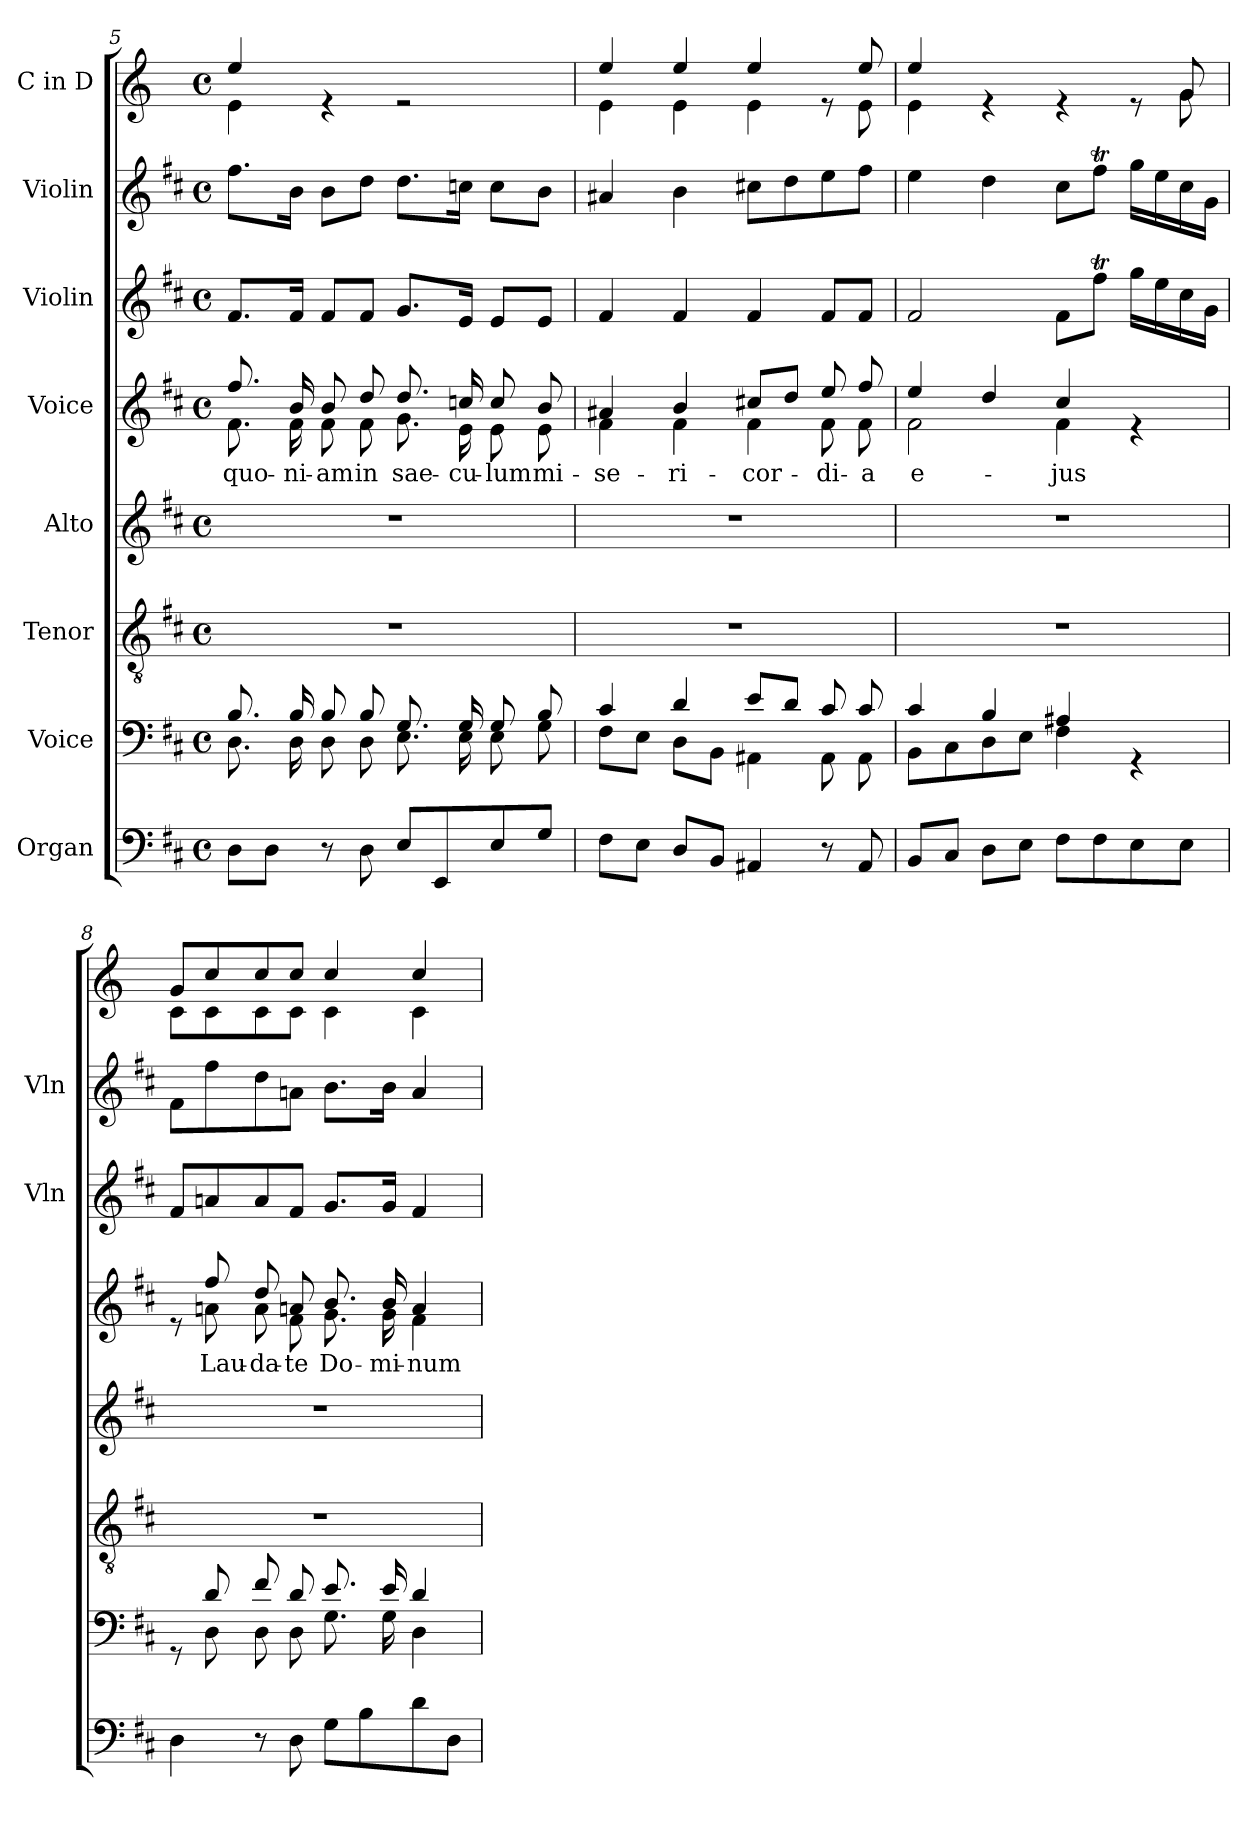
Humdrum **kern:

**kern	**kern	**kern	**kern	**kern	**text	**kern	**kern	**kern
*part8	*part7	*part6	*part5	*part4	*part4	*part3	*part2	*part1
*staff8	*staff7	*staff6	*staff5	*staff4	*staff4	*staff3	*staff2	*staff1
*I"Organ	*I"Voice	*I"Tenor	*I"Alto	*I"Voice	*	*I"Violin	*I"Violin	*I"C in D
*	*	*	*	*	*	*I'Vln	*I'Vln	*
*clefF4	*clefF4	*clefGv2	*clefG2	*clefG2	*	*clefG2	*clefG2	*clefG2
*	*	*	*	*	*	*	*	*ITrd-1c-2
*k[f#c#]	*k[f#c#]	*k[f#c#]	*k[f#c#]	*k[f#c#]	*	*k[f#c#]	*k[f#c#]	*k[f#c#]
*M4/4	*M4/4	*M4/4	*M4/4	*M4/4	*	*M4/4	*M4/4	*M4/4
*met(c)	*met(c)	*met(c)	*met(c)	*met(c)	*	*met(c)	*met(c)	*met(c)
=5	=5	=5	=5	=5	=5	=5	=5	=5
*	*^	*	*	*	*	*	*	*
!	!	!	!	!	!	!LO:LY:b	!	!	!
*	*	*	*	*	*^	*	*	*	*^
8D\L	8.B/	8.D\	1r	1r	8.ff#/	8.f#\	quo-	8.f#/L	8.ff#\L	4ff#/	4f#\
8D\J	.	.	.	.	.	.	.	.	.	.	.
!	!	!	!	!	!	!	!LO:LY:b	!	!	!	!
.	16B/	16D\	.	.	16b/	16f#\	-ni-	16f#/Jk	16b\Jk	.	.
!	!	!	!	!	!	!	!LO:LY:b	!	!	!	!
8r	8B/	8D\	.	.	8b/	8f#\	-am	8f#/L	8b\L	4re	2.ryy
!	!	!	!	!	!	!	!LO:LY:b	!	!	!	!
8D\	8B/	8D\	.	.	8dd/	8f#\	in	8f#/J	8dd\J	.	.
!	!	!	!	!	!	!	!LO:LY:b	!	!	!	!
8E/L	8.G/	8.E\	.	.	8.dd/	8.g\	sae-	8.g/L	8.dd\L	2re	.
8EE/	.	.	.	.	.	.	.	.	.	.	.
!	!	!	!	!	!	!	!LO:LY:b	!	!	!	!
.	16G/	16E\	.	.	16ccn/	16e\	-cu-	16e/Jk	16ccn\Jk	.	.
!	!	!	!	!	!	!	!LO:LY:b	!	!	!	!
8E/	8G/	8E\	.	.	8cc/	8e\	-lum	8e/L	8cc\L	.	.
!	!	!	!	!	!	!	!LO:LY:b	!	!	!	!
8G/J	8B/	8G\	.	.	8b/	8e\	mi-	8e/J	8b\J	.	.
=6	=6	=6	=6	=6	=6	=6	=6	=6	=6	=6	=6
!	!	!	!	!	!	!	!LO:LY:b	!	!	!	!
8F#\L	4c#/	8F#\L	1r	1r	4a#X/	4f#\	-se-	4f#/	4a#X/	4ff#/	4f#\
8E\J	.	8E\J	.	.	.	.	.	.	.	.	.
!	!	!	!	!	!	!	!LO:LY:b	!	!	!	!
8D/L	4d/	8D\L	.	.	4b/	4f#\	-ri-	4f#/	4b\	4ff#/	4f#\
8BB/J	.	8BB\J	.	.	.	.	.	.	.	.	.
!	!	!	!	!	!	!	!LO:LY:b	!	!	!	!
4AA#X/	8e/L	4AA#X\	.	.	8cc#X/L	4f#\	-cor-	4f#/	8cc#X\L	4ff#/	4f#\
.	8d/J	.	.	.	8dd/J	.	.	.	8dd\	.	.
!	!	!	!	!	!	!	!LO:LY:b	!	!	!	!
8r	8c#/	8AA#\	.	.	8ee/	8f#\	-di-	8f#/L	8ee\	8re	8ryy
!	!	!	!	!	!	!	!LO:LY:b	!	!	!	!
8AA#/	8c#/	8AA#\	.	.	8ff#/	8f#\	-a	8f#/J	8ff#\J	8ff#/	8f#\
=7	=7	=7	=7	=7	=7	=7	=7	=7	=7	=7	=7
!	!	!	!	!	!	!	!LO:LY:b	!	!	!	!
8BB/L	4c#/	8BB\L	1r	1r	4ee/	2f#\	e-	2f#/	4ee\	4ff#/	4f#\
8C#/J	.	8C#\	.	.	.	.	.	.	.	.	.
8D\L	4B/	8D\	.	.	4dd/	.	.	.	4dd\	4re	8ryy
*	*	*	*	*	*	*	*	*	*	*v	*v
8E\J	.	8E\J	.	.	.	.	.	.	.	.
!	!	!	!	!	!	!	!LO:LY:b	!	!	!
8F#\L	4A#X/	4F#\	.	.	4cc#/	4f#\	-jus	8f#\L	8cc#\L	4re
8F#\	.	.	.	.	.	.	.	8ff#t\J	8ff#t\J	.
8E\	4rGG	4ryy	.	.	4re	4ryy	.	16gg\LL	16gg\LL	8re
.	.	.	.	.	.	.	.	16ee\	16ee\	.
*	*	*	*	*	*	*	*	*	*	*^
8E\J	.	.	.	.	.	.	.	16cc#\	16cc#\	8a/	8a\
.	.	.	.	.	.	.	.	16g\JJ	16g\JJ	.	.
!!LO:PB:g=z	!!
=8	=8	=8	=8	=8	=8	=8	=8	=8	=8	=8	=8
4D\	8rGG	8ryy	1r	1r	8re	8ryy	.	8f#/L	8f#\L	8a/L	8d\L
!	!	!	!	!	!	!	!LO:LY:b	!	!	!	!
.	8d/	8D\	.	.	8ff#/	8an\	Lau-	8an/	8ff#\	8dd/	8d\
!	!	!	!	!	!	!	!LO:LY:b	!	!	!	!
8r	8f#/	8D\	.	.	8dd/	8a\	-da-	8a/	8dd\	8dd/	8d\
!	!	!	!	!	!	!	!LO:LY:b	!	!	!	!
8D\	8d/	8D\	.	.	8an/	8f#\	-te	8f#/J	8an\J	8dd/J	8d\J
!	!	!	!	!	!	!	!LO:LY:b	!	!	!	!
8G\L	8.e/	8.G\	.	.	8.b/	8.g\	Do-	8.g/L	8.b\L	4dd/	4d\
8B\	.	.	.	.	.	.	.	.	.	.	.
!	!	!	!	!	!	!	!LO:LY:b	!	!	!	!
.	16e/	16G\	.	.	16b/	16g\	-mi-	16g/Jk	16b\Jk	.	.
!	!	!	!	!	!	!	!LO:LY:b	!	!	!	!
8d\	4d/	4D\	.	.	4a/	4f#\	-num	4f#/	4a/	4dd/	4d\
8D\J	.	.	.	.	.	.	.	.	.	.	.
*	*v	*v	*	*	*v	*v	*	*	*	*v	*v
=	=	=	=	=	=	=	=	=
*-	*-	*-	*-	*-	*-	*-	*-	*-
